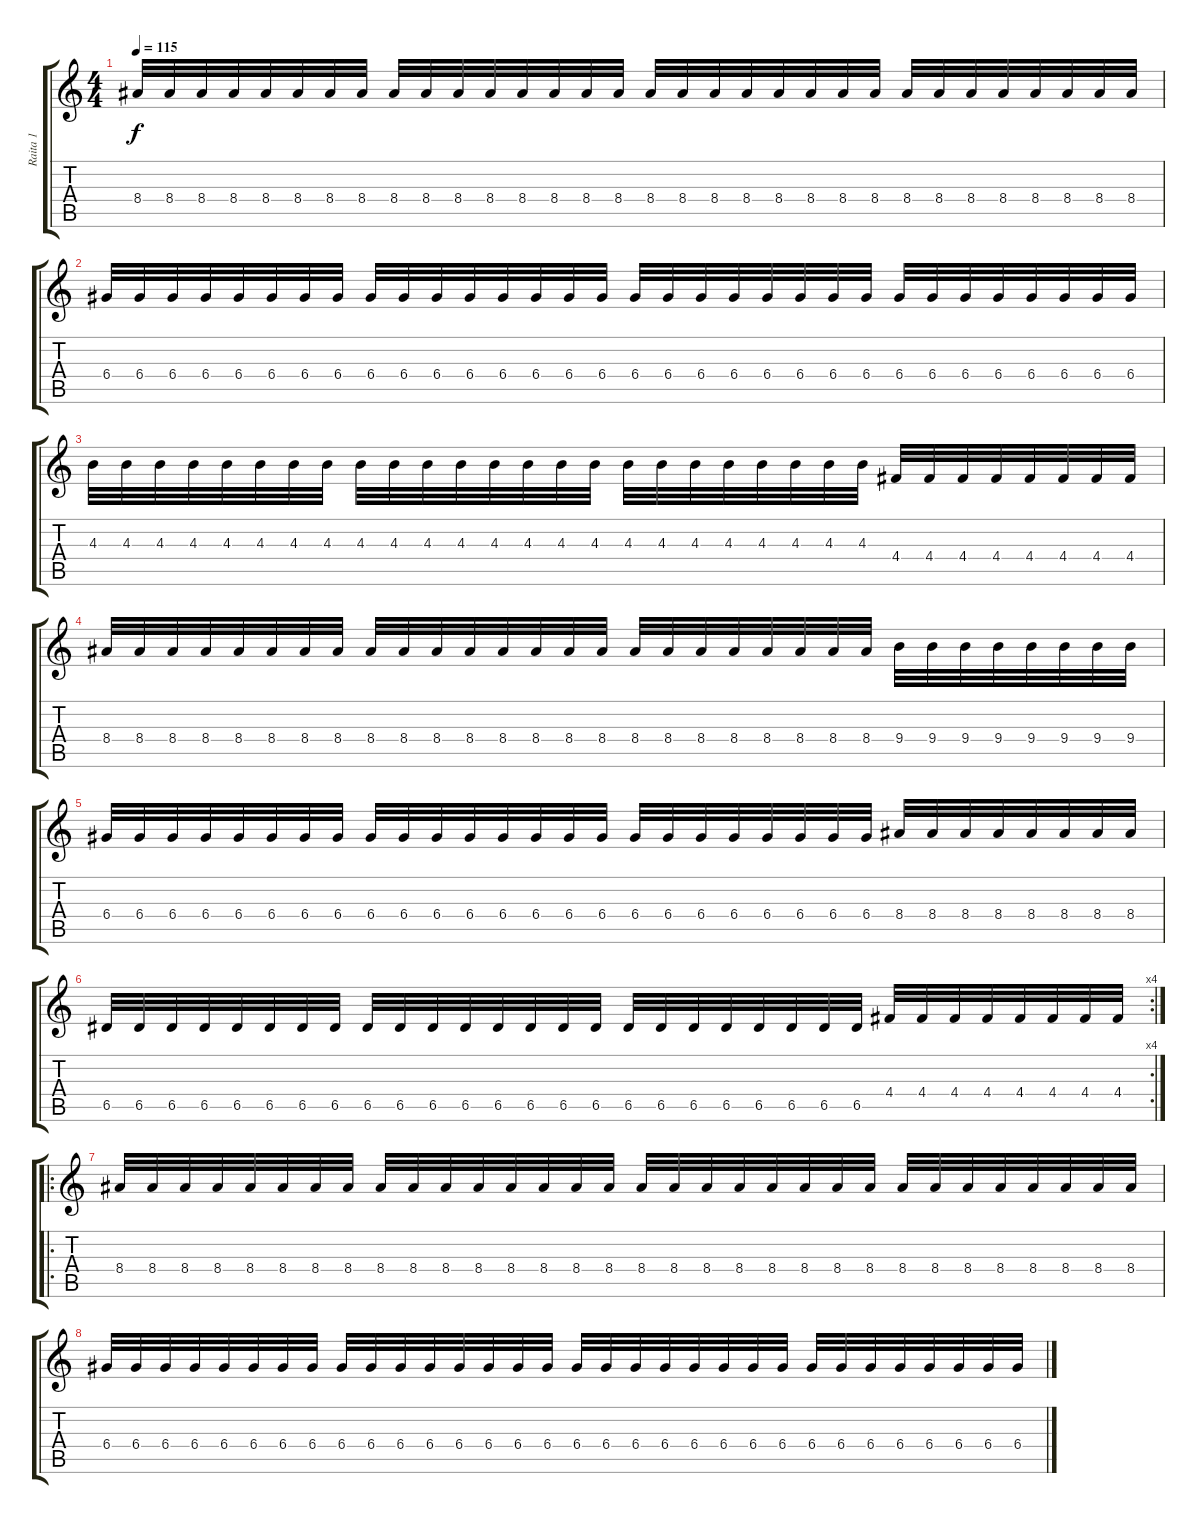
\track ("Raita 1" "Raita 1") {instrument distortionguitar}
\staff {score tabs}
\tuning (E4 B3 G3 D3 A2 E2) {hide}
\ts (4 4)
\tempo 115
\clef g2
\ks c
8.4.32{dy f instrument distortionguitar} 8.4.32 8.4.32 8.4.32 8.4.32 8.4.32 8.4.32 8.4.32 8.4.32 8.4.32 8.4.32 8.4.32 8.4.32 8.4.32 8.4.32 8.4.32 8.4.32 8.4.32 8.4.32 8.4.32 8.4.32 8.4.32 8.4.32 8.4.32 8.4.32 8.4.32 8.4.32 8.4.32 8.4.32 8.4.32 8.4.32 8.4.32 |
6.4.32 6.4.32 6.4.32 6.4.32 6.4.32 6.4.32 6.4.32 6.4.32 6.4.32 6.4.32 6.4.32 6.4.32 6.4.32 6.4.32 6.4.32 6.4.32 6.4.32 6.4.32 6.4.32 6.4.32 6.4.32 6.4.32 6.4.32 6.4.32 6.4.32 6.4.32 6.4.32 6.4.32 6.4.32 6.4.32 6.4.32 6.4.32 |
4.3.32 4.3.32 4.3.32 4.3.32 4.3.32 4.3.32 4.3.32 4.3.32 4.3.32 4.3.32 4.3.32 4.3.32 4.3.32 4.3.32 4.3.32 4.3.32 4.3.32 4.3.32 4.3.32 4.3.32 4.3.32 4.3.32 4.3.32 4.3.32 4.4.32 4.4.32 4.4.32 4.4.32 4.4.32 4.4.32 4.4.32 4.4.32 |
8.4.32 8.4.32 8.4.32 8.4.32 8.4.32 8.4.32 8.4.32 8.4.32 8.4.32 8.4.32 8.4.32 8.4.32 8.4.32 8.4.32 8.4.32 8.4.32 8.4.32 8.4.32 8.4.32 8.4.32 8.4.32 8.4.32 8.4.32 8.4.32 9.4.32 9.4.32 9.4.32 9.4.32 9.4.32 9.4.32 9.4.32 9.4.32 |
6.4.32 6.4.32 6.4.32 6.4.32 6.4.32 6.4.32 6.4.32 6.4.32 6.4.32 6.4.32 6.4.32 6.4.32 6.4.32 6.4.32 6.4.32 6.4.32 6.4.32 6.4.32 6.4.32 6.4.32 6.4.32 6.4.32 6.4.32 6.4.32 8.4.32 8.4.32 8.4.32 8.4.32 8.4.32 8.4.32 8.4.32 8.4.32 |
\rc 4
6.5.32 6.5.32 6.5.32 6.5.32 6.5.32 6.5.32 6.5.32 6.5.32 6.5.32 6.5.32 6.5.32 6.5.32 6.5.32 6.5.32 6.5.32 6.5.32 6.5.32 6.5.32 6.5.32 6.5.32 6.5.32 6.5.32 6.5.32 6.5.32 4.4.32 4.4.32 4.4.32 4.4.32 4.4.32 4.4.32 4.4.32 4.4.32 |
\ro
8.4.32 8.4.32 8.4.32 8.4.32 8.4.32 8.4.32 8.4.32 8.4.32 8.4.32 8.4.32 8.4.32 8.4.32 8.4.32 8.4.32 8.4.32 8.4.32 8.4.32 8.4.32 8.4.32 8.4.32 8.4.32 8.4.32 8.4.32 8.4.32 8.4.32 8.4.32 8.4.32 8.4.32 8.4.32 8.4.32 8.4.32 8.4.32 |
6.4.32 6.4.32 6.4.32 6.4.32 6.4.32 6.4.32 6.4.32 6.4.32 6.4.32 6.4.32 6.4.32 6.4.32 6.4.32 6.4.32 6.4.32 6.4.32 6.4.32 6.4.32 6.4.32 6.4.32 6.4.32 6.4.32 6.4.32 6.4.32 6.4.32 6.4.32 6.4.32 6.4.32 6.4.32 6.4.32 6.4.32 6.4.32
